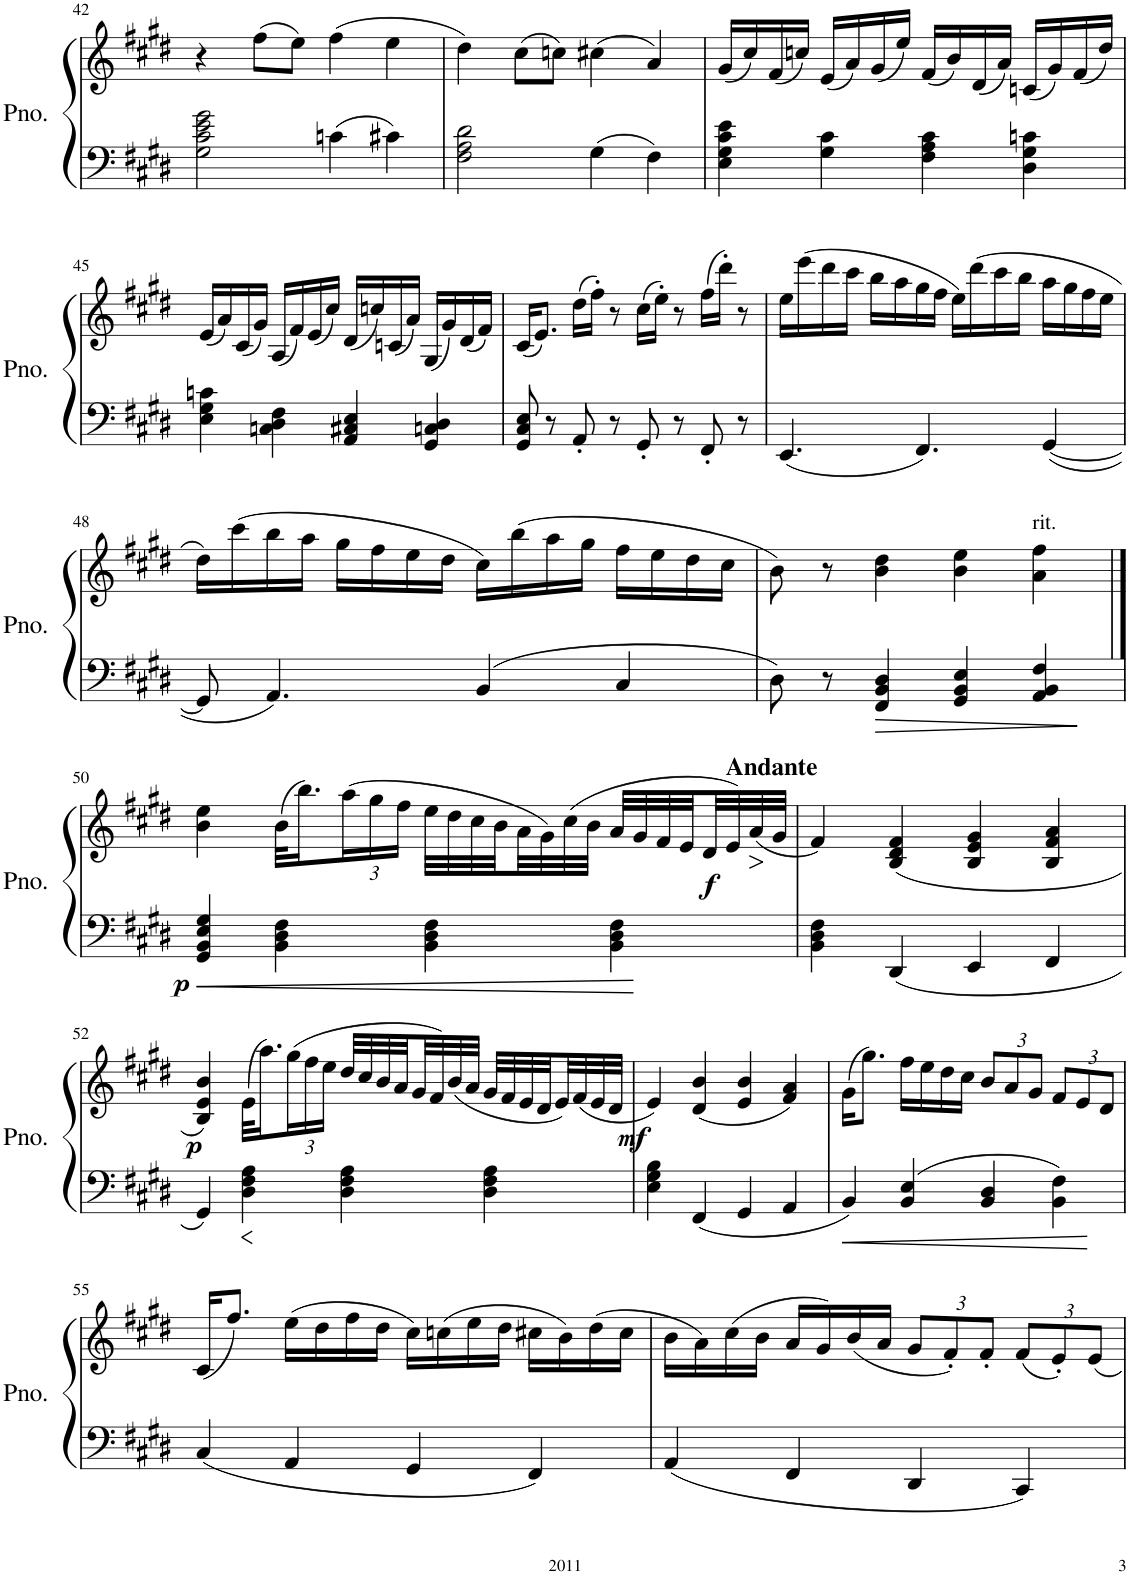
**kern	**kern	**dynam
*part1	*part1	*part1
*staff2	*staff1	*staff1/2
*I"Piano	*	*
*I'Pno.	*	*
!!LO:PB:g=z
*clefF4	*clefG2	*
*k[f#c#g#d#]	*k[f#c#g#d#]	*
*M4/4	*M4/4	*
=42	=42	=42
2G#\ 2c#\ 2e\ 2g#\	4r	.
.	(8ff#\L	.
.	8ee\J)	.
4cn\	(4ff#\	.
4c#X\	4ee\	.
=43	=43	=43
2F#\ 2A\ 2d#\	4dd#\)	.
.	(8cc#\L	.
.	8ccn\J)	.
4G#\	(4cc#X\	.
4F#\	4a/)	.
=44	=44	=44
4E\ 4G#\ 4c#\ 4e\	(16g#/LL	.
.	16cc#/)	.
.	(16f#/	.
.	16ccn/JJ)	.
4G#\ 4c#\	(16e/LL	.
.	16a/)	.
.	(16g#/	.
.	16ee/JJ)	.
4F#\ 4A\ 4c#\	(16f#/LL	.
.	16b/)	.
.	(16d#/	.
.	16a/JJ)	.
4D#\ 4G#\ 4cn\	(16cn/LL	.
.	16g#/)	.
.	(16f#/	.
.	16dd#/JJ)	.
!!LO:LB:g=z
=45	=45	=45
4E\ 4G#\ 4cn\	(16e/LL	.
.	16a/)	.
.	(16c#/	.
.	16g#/JJ)	.
4Cn\ 4D#\ 4F#\	(16A/LL	.
.	16f#/)	.
.	(16e/	.
.	16cc#/JJ)	.
4AA/ 4C#X/ 4E/	(16d#/LL	.
.	16ccn/)	.
.	(16cn/	.
.	16a/JJ)	.
4GG#/ 4Cn/ 4D#/	(16G#/LL	.
.	16g#/)	.
.	(16d#/	.
.	16f#/JJ)	.
=46	=46	=46
8GG#/ 8C#/ 8E/	(16c#/KL	.
.	8.e/J)	.
8r	.	.
8AA'/	(16dd#\LL	.
.	16ff#'\JJ)	.
8r	8r	.
8GG#'/	(16cc#\LL	.
.	16ee'\JJ)	.
8r	8r	.
8FF#'/	(16ff#\LL	.
.	16ddd#'\JJ)	.
8r	8r	.
=47	=47	=47
4.EE/	16ee\LL	.
.	(16eee\	.
.	16ddd#\	.
.	16ccc#\JJ	.
.	16bb\LL	.
.	16aa\	.
4.FF#/	16gg#\	.
.	16ff#\JJ	.
.	16ee\LL)	.
.	(16ddd#\	.
.	16ccc#\	.
.	16bb\JJ	.
[4GG#/	16aa\LL	.
.	16gg#\	.
.	16ff#\	.
.	16ee\JJ	.
!!LO:LB:g=z
=48	=48	=48
8GG#/]	16dd#\LL)	.
.	(16ccc#\	.
4.AA/	16bb\	.
.	16aa\JJ	.
.	16gg#\LL	.
.	16ff#\	.
.	16ee\	.
.	16dd#\JJ	.
4BB/	16cc#\LL)	.
.	(16bb\	.
.	16aa\	.
.	16gg#\JJ	.
4C#/	16ff#\LL	.
.	16ee\	.
.	16dd#\	.
.	16cc#\JJ	.
=49	=49	=49
8D#\	8b\)	.
8r	8r	.
4FF#/ 4BB/ 4D#/	4b\ 4dd#\	.
4GG#/ 4BB/ 4E/	4b\ 4ee\	.
!	!LO:TX:a:t=rit.	!
4AA/ 4BB/ 4F#/	4a\ 4ff#\	.
!!LO:LB:g=z
==50	==50	==50
!	!	!LO:DY:b=2
4GG#/ 4BB/ 4E/ 4G#/	4b\ 4ee\	p
4BB\ 4D#\ 4F#\	(32b\KLL	.
.	16.bb\)	.
*	*Xbrackettup	*
.	(24aa\	.
.	24gg#\	.
.	24ff#\JJ	.
4BB\ 4D#\ 4F#\	32ee\LLL	.
.	32dd#\	.
.	32cc#\	.
.	32b\	.
.	32a\	.
.	32g#\)	.
.	(32cc#\	.
.	32b\JJJ	.
4BB\ 4D#\ 4F#\	32a/LLL	.
.	32g#/	.
.	32f#/	.
.	32e/	.
!	!	!LO:DY:b
.	32d#/	f
!	!LO:TX:a:B:t=Andante	!
.	32e/)	.
!	!	!LO:HP:b
.	(32a/	>
.	32g#/JJJ	.
.	.	]
=51	=51	=51
4BB\ 4D#\ 4F#\	4f#/)	.
4DD#/	(4B/ 4d#/ 4f#/	.
4EE/	4B/ 4e/ 4g#/	.
4FF#/	4B/ 4f#/ 4a/	.
!!LO:LB:g=z
=52	=52	=52
!	!	!LO:DY:b
4GG#/	4B/ 4e/ 4b/)	p
4D#\ 4F#\ 4A\	(32e\KLL	.
.	16.aa\)	.
.	(24gg#\	.
.	24ff#\	.
.	24ee\JJ	.
4D#\ 4F#\ 4A\	32dd#/LLL	.
.	32cc#/	.
.	32b/	.
.	32a/	.
.	32g#/	.
.	32f#/)	.
.	(32b/	.
.	32a/JJJ	.
4D#\ 4F#\ 4A\	32g#/LLL	.
.	32f#/	.
.	32e/	.
.	32d#/	.
.	32e/)	.
.	(32f#/	.
!	!	!LO:DY:b
.	32e/	mf
.	32d#/JJJ	.
=53	=53	=53
4E\ 4G#\ 4B\	4e/)	.
4FF#/	(4d#/ 4b/	.
4GG#/	4e/ 4b/	.
4AA/	4f#/ 4a/)	.
=54	=54	=54
4BB/	(16g#\KL	.
.	8.gg#\J)	.
4BB/ 4E/	16ff#\LL	.
.	16ee\	.
.	16dd#\	.
.	16cc#\JJ	.
4BB/ 4D#/	12b/L	.
.	12a/	.
.	12g#/J	.
4BB\ 4F#\	12f#/L	.
.	12e/	.
.	12d#/J	.
!!LO:LB:g=z
=55	=55	=55
4C#/	(16c#/KL	.
.	8.ff#/J)	.
4AA/	(16ee\LL	.
.	16dd#\	.
.	16ff#\	.
.	16dd#\JJ	.
4GG#/	16cc#\LL)	.
.	(16ccn\	.
.	16ee\	.
.	16dd#\JJ	.
4FF#/	16cc#X\LL	.
.	16b\)	.
.	(16dd#\	.
.	16cc#\JJ	.
=56	=56	=56
4AA/	16b\LL	.
.	16a\)	.
.	(16cc#\	.
.	16b\JJ	.
4FF#/	16a/LL	.
.	16g#/)	.
.	(16b/	.
.	16a/JJ	.
4DD#/	12g#/L	.
.	12f#'/)	.
.	12f#'/J	.
4CC#/	(12f#/L	.
.	12e'/)	.
.	12e/J	.
=	=	=
*-	*-	*-
